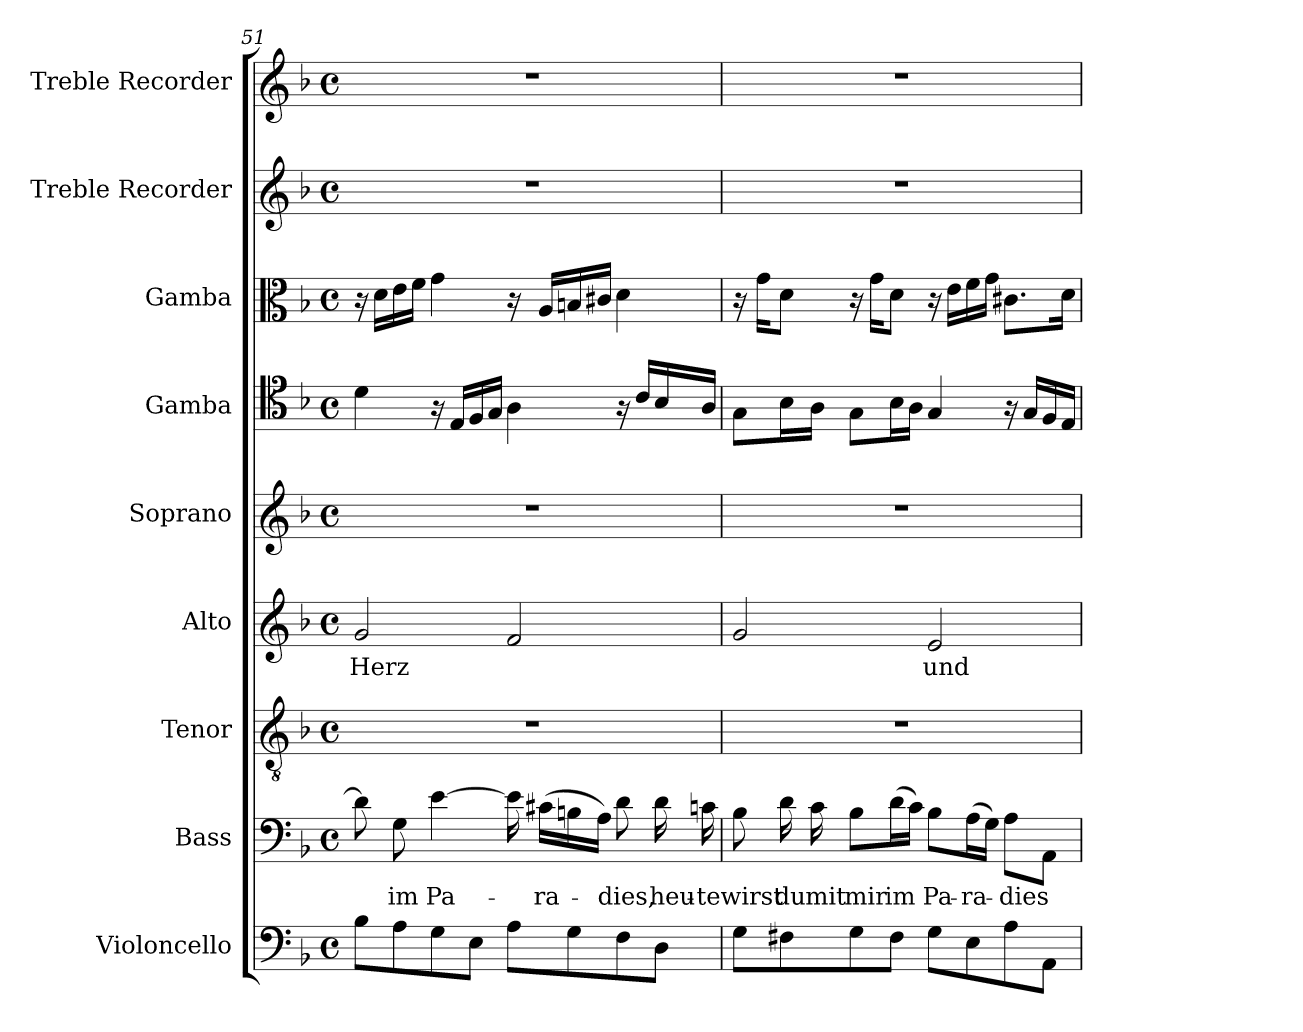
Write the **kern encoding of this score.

**kern	**kern	**text	**kern	**kern	**text	**kern	**kern	**kern	**kern	**kern
*part9	*part8	*part8	*part7	*part6	*part6	*part5	*part4	*part3	*part2	*part1
*staff9	*staff8	*staff8	*staff7	*staff6	*staff6	*staff5	*staff4	*staff3	*staff2	*staff1
*I"Violoncello	*I"Bass	*	*I"Tenor	*I"Alto	*	*I"Soprano	*I"Gamba	*I"Gamba	*I"Treble Recorder	*I"Treble Recorder
*	*	*	*I'T.	*	*	*I'S.	*	*	*I'Tr. Rec.	*I'Tr. Rec.
*clefF4	*clefF4	*	*clefGv2	*clefG2	*	*clefG2	*clefC4	*clefC3	*clefG2	*clefG2
*	*	*	*ITrd7c12	*	*	*	*	*	*	*
*k[b-]	*k[b-]	*	*k[b-]	*k[b-]	*	*k[b-]	*k[b-]	*k[b-]	*k[b-]	*k[b-]
*F:	*F:	*	*F:	*F:	*	*F:	*F:	*F:	*F:	*F:
*M4/4	*M4/4	*	*M4/4	*M4/4	*	*M4/4	*M4/4	*M4/4	*M4/4	*M4/4
*met(c)	*met(c)	*	*met(c)	*met(c)	*	*met(c)	*met(c)	*met(c)	*met(c)	*met(c)
=51	=51	=51	=51	=51	=51	=51	=51	=51	=51	=51
!	!	!	!	!	!LO:LY:b:color=#000000	!	!	!	!	!
8B-i\L	8di\]	.	1r	2gi/	Herz	1r	4di\	16r	1r	1r
.	.	.	.	.	.	.	.	16di\LL	.	.
!	!	!LO:LY:b:color=#000000	!	!	!	!	!	!	!	!
8Ai\	8Gi\	im	.	.	.	.	.	16ei\	.	.
.	.	.	.	.	.	.	.	16fi\JJ	.	.
!	!	!LO:LY:b:color=#000000	!	!	!	!	!	!	!	!
8Gi\	[4ei\	Pa-	.	.	.	.	16r	4gi\	.	.
.	.	.	.	.	.	.	16Ei/LL	.	.	.
8Ei\J	.	.	.	.	.	.	16Fi/	.	.	.
.	.	.	.	.	.	.	16Gi/JJ	.	.	.
8Ai\L	16ei\]	.	.	2fi/	.	.	4Ai\	16r	.	.
!	!	!LO:LY:b:color=#000000	!	!	!	!	!	!	!	!
.	(16c#Xi\LL	-ra-	.	.	.	.	.	16Ai/LL	.	.
8Gi\	16Bni\	.	.	.	.	.	.	16Bni/	.	.
.	16Ai\JJ)	.	.	.	.	.	.	16c#Xi/JJ	.	.
!	!	!LO:LY:b:color=#000000	!	!	!	!	!	!	!	!
8Fi\	8di\	-dies,	.	.	.	.	16r	4di\	.	.
.	.	.	.	.	.	.	16ci/LL	.	.	.
!	!	!LO:LY:b:color=#000000	!	!	!	!	!	!	!	!
8Di\J	16di\	heu-	.	.	.	.	16B-i/	.	.	.
!	!	!LO:LY:b:color=#000000	!	!	!	!	!	!	!	!
.	16cni\	-te	.	.	.	.	16Ai/JJ	.	.	.
!!LO:LB:g=z
=52	=52	=52	=52	=52	=52	=52	=52	=52	=52	=52
!	!	!LO:LY:b:color=#000000	!	!	!	!	!	!	!	!
8Gi\L	8B-i\	wirst	1r	2gi/	.	1r	8Gi\L	16r	1r	1r
.	.	.	.	.	.	.	.	16gi\KL	.	.
!	!	!LO:LY:b:color=#000000	!	!	!	!	!	!	!	!
8F#Xi\	16di\	du	.	.	.	.	16B-i\L	8di\J	.	.
!	!	!LO:LY:b:color=#000000	!	!	!	!	!	!	!	!
.	16ci\	mit	.	.	.	.	16Ai\JJ	.	.	.
!	!	!LO:LY:b:color=#000000	!	!	!	!	!	!	!	!
8Gi\	8B-i\L	mir	.	.	.	.	8Gi\L	16r	.	.
.	.	.	.	.	.	.	.	16gi\KL	.	.
!	!	!LO:LY:b:color=#000000	!	!	!	!	!	!	!	!
8F#i\J	(16di\L	im	.	.	.	.	16B-i\L	8di\J	.	.
.	16ci\JJ)	.	.	.	.	.	16Ai\JJ	.	.	.
!	!	!LO:LY:b:color=#000000	!	!	!	!	!	!	!	!
!	!	!	!	!	!LO:LY:b:color=#000000	!	!	!	!	!
8Gi\L	8B-i\L	Pa-	.	2ei/	und	.	4Gi/	16r	.	.
.	.	.	.	.	.	.	.	16ei\LL	.	.
!	!	!LO:LY:b:color=#000000	!	!	!	!	!	!	!	!
8Ei\	(16Ai\L	-ra-	.	.	.	.	.	16fi\	.	.
.	16Gi\JJ)	.	.	.	.	.	.	16gi\JJ	.	.
!	!	!LO:LY:b:color=#000000	!	!	!	!	!	!	!	!
8Ai\	8Ai\L	-dies	.	.	.	.	16r	8.c#Xi\L	.	.
.	.	.	.	.	.	.	16Gi/LL	.	.	.
8AAi\J	8AAi\J	.	.	.	.	.	16Fi/	.	.	.
.	.	.	.	.	.	.	16Ei/JJ	16di\Jk	.	.
=	=	=	=	=	=	=	=	=	=	=
*-	*-	*-	*-	*-	*-	*-	*-	*-	*-	*-
